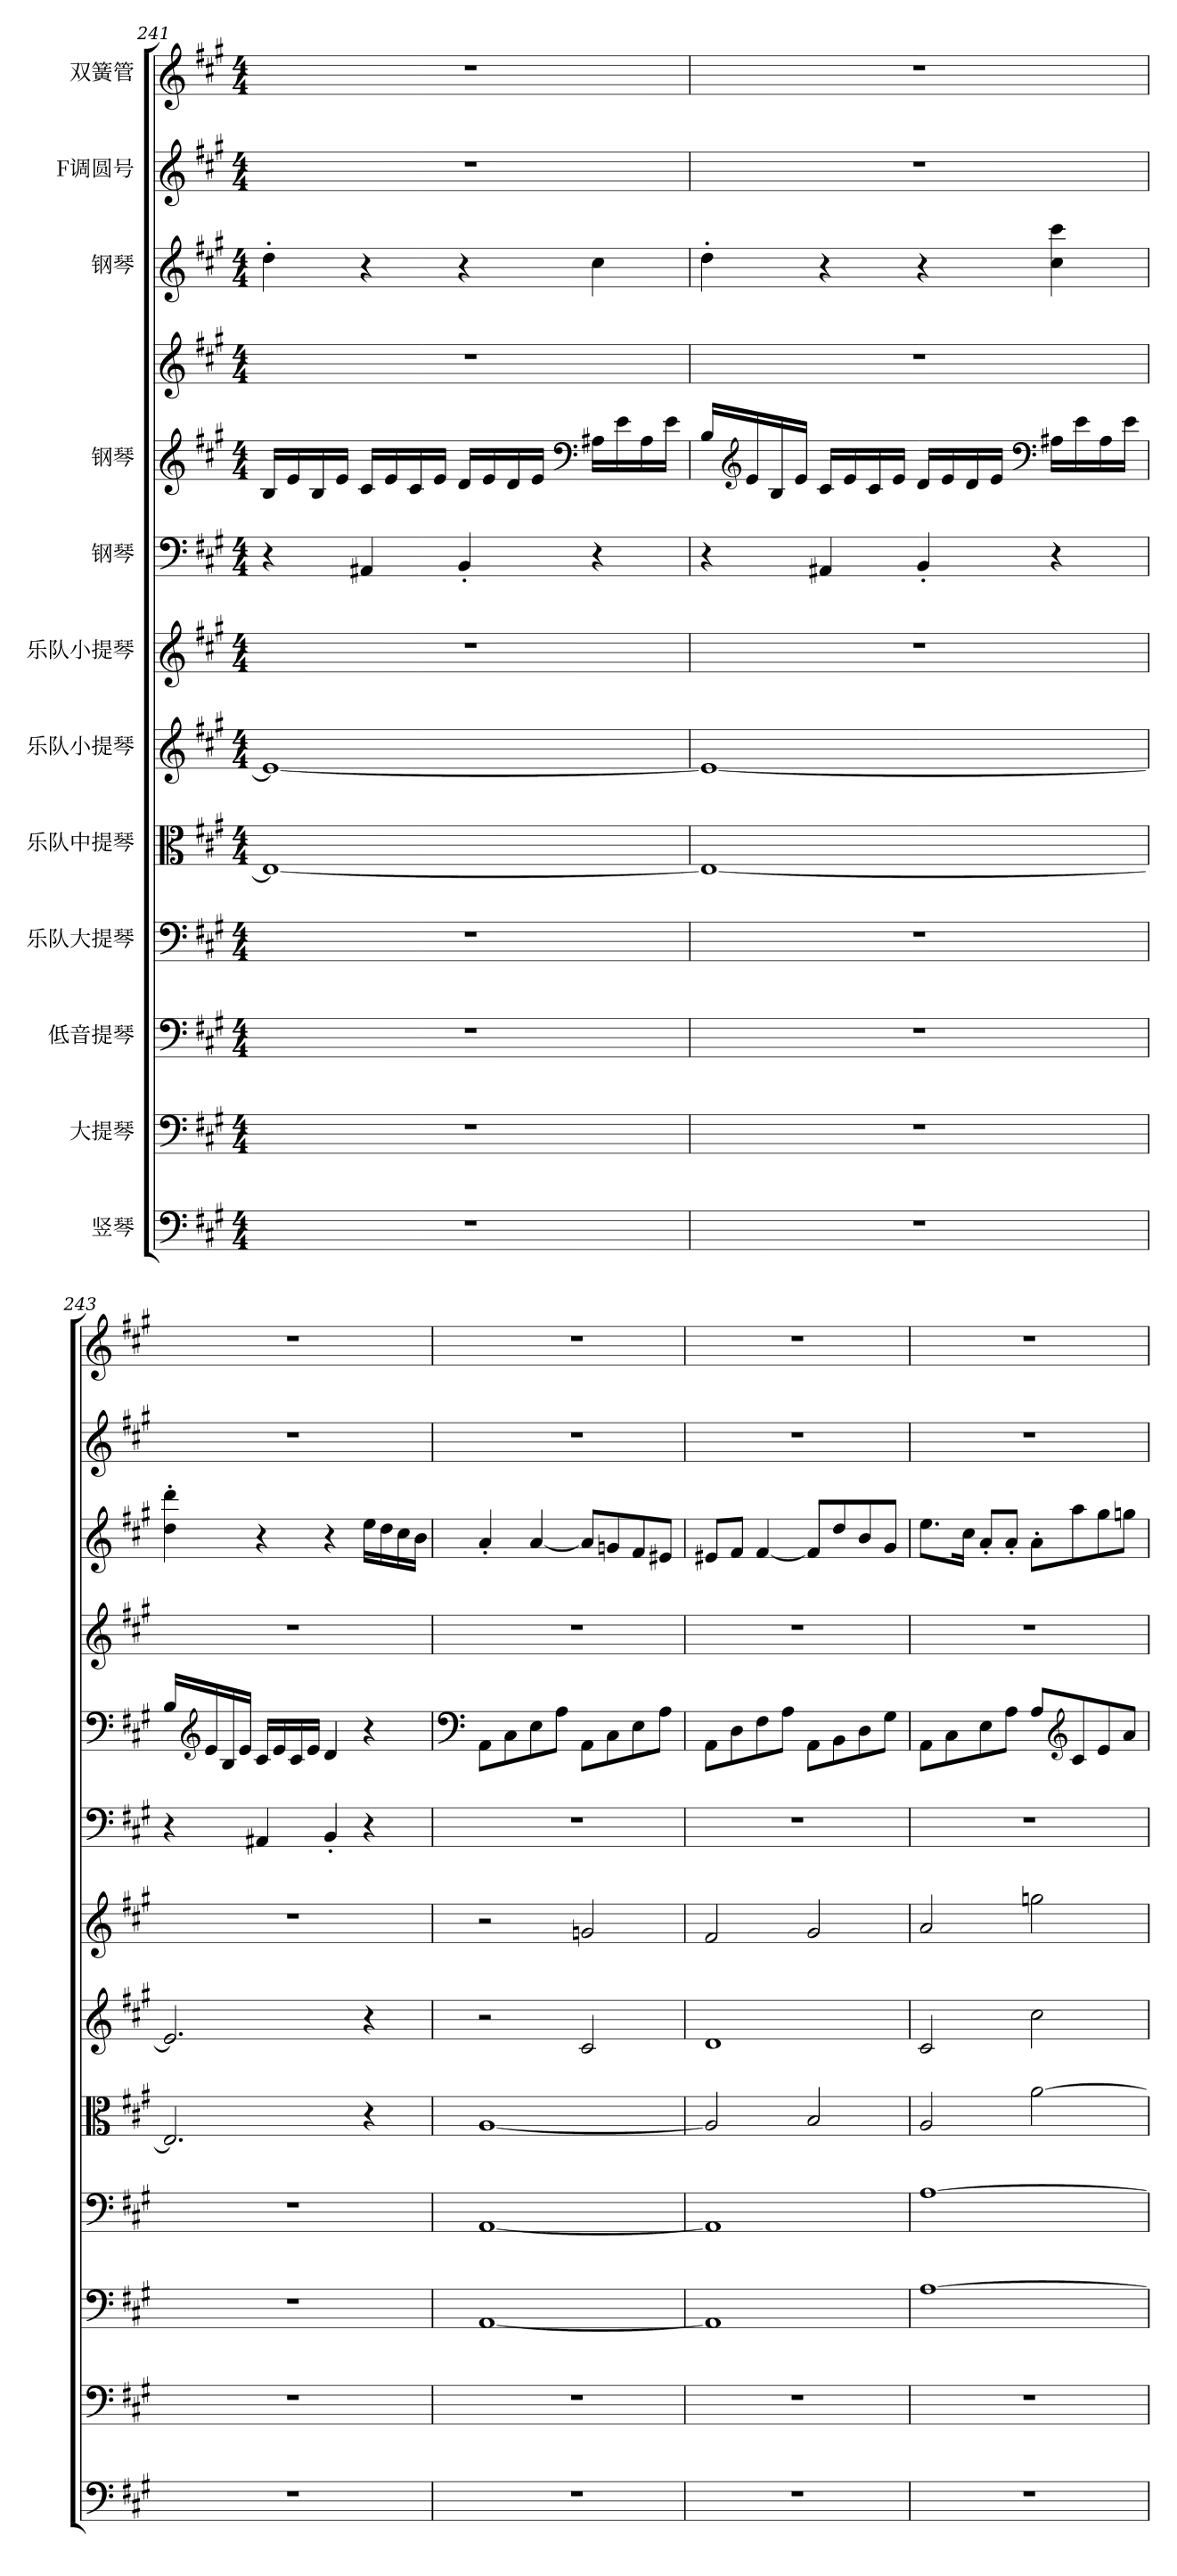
**kern	**kern	**kern	**kern	**kern	**kern	**kern	**kern	**kern	**kern	**kern	**kern	**kern
*part12	*part11	*part10	*part9	*part8	*part7	*part6	*part5	*part4	*part4	*part3	*part2	*part1
*staff13	*staff12	*staff11	*staff10	*staff9	*staff8	*staff7	*staff6	*staff5	*staff4	*staff3	*staff2	*staff1
*I"竖琴	*I"大提琴	*I"低音提琴	*I"乐队大提琴	*I"乐队中提琴	*I"乐队小提琴	*I"乐队小提琴	*I"钢琴	*I"钢琴	*	*I"钢琴	*I"F调圆号	*I"双簧管
!!LO:PB:g=z
*clefF4	*clefF4	*clefF4	*clefF4	*clefC3	*clefG2	*clefG2	*clefF4	*clefG2	*clefG2	*clefG2	*clefG2	*clefG2
*	*	*ITrd7c12	*	*	*	*	*	*	*	*	*ITrd4c7	*
*k[f#c#g#]	*k[f#c#g#]	*k[f#c#g#]	*k[f#c#g#]	*k[f#c#g#]	*k[f#c#g#]	*k[f#c#g#]	*k[f#c#g#]	*k[f#c#g#]	*k[f#c#g#]	*k[f#c#g#]	*k[f#c#]	*k[f#c#g#]
*M4/4	*M4/4	*M4/4	*M4/4	*M4/4	*M4/4	*M4/4	*M4/4	*M4/4	*M4/4	*M4/4	*M4/4	*M4/4
=241	=241	=241	=241	=241	=241	=241	=241	=241	=241	=241	=241	=241
1r	1r	1r	1r	1E_	1e_	1r	4r	16B/LL	1r	4dd'\	1r	1r
.	.	.	.	.	.	.	.	16e/	.	.	.	.
.	.	.	.	.	.	.	.	16B/	.	.	.	.
.	.	.	.	.	.	.	.	16e/JJ	.	.	.	.
.	.	.	.	.	.	.	4AA#X/	16c#/LL	.	4r	.	.
.	.	.	.	.	.	.	.	16e/	.	.	.	.
.	.	.	.	.	.	.	.	16c#/	.	.	.	.
.	.	.	.	.	.	.	.	16e/JJ	.	.	.	.
.	.	.	.	.	.	.	4BB'/	16d/LL	.	4r	.	.
.	.	.	.	.	.	.	.	16e/	.	.	.	.
.	.	.	.	.	.	.	.	16d/	.	.	.	.
.	.	.	.	.	.	.	.	16e/JJ	.	.	.	.
*	*	*	*	*	*	*	*	*clefF4	*	*	*	*
.	.	.	.	.	.	.	4r	16A#X\LL	.	4cc#\	.	.
.	.	.	.	.	.	.	.	16e\	.	.	.	.
.	.	.	.	.	.	.	.	16A#\	.	.	.	.
.	.	.	.	.	.	.	.	16e\JJ	.	.	.	.
=242	=242	=242	=242	=242	=242	=242	=242	=242	=242	=242	=242	=242
1r	1r	1r	1r	1E_	1e_	1r	4r	16B/LL	1r	4dd'\	1r	1r
*	*	*	*	*	*	*	*	*clefG2	*	*	*	*
.	.	.	.	.	.	.	.	16e/	.	.	.	.
.	.	.	.	.	.	.	.	16B/	.	.	.	.
.	.	.	.	.	.	.	.	16e/JJ	.	.	.	.
.	.	.	.	.	.	.	4AA#X/	16c#/LL	.	4r	.	.
.	.	.	.	.	.	.	.	16e/	.	.	.	.
.	.	.	.	.	.	.	.	16c#/	.	.	.	.
.	.	.	.	.	.	.	.	16e/JJ	.	.	.	.
.	.	.	.	.	.	.	4BB'/	16d/LL	.	4r	.	.
.	.	.	.	.	.	.	.	16e/	.	.	.	.
.	.	.	.	.	.	.	.	16d/	.	.	.	.
.	.	.	.	.	.	.	.	16e/JJ	.	.	.	.
*	*	*	*	*	*	*	*	*clefF4	*	*	*	*
.	.	.	.	.	.	.	4r	16A#X\LL	.	4cc#\ 4ccc#\	.	.
.	.	.	.	.	.	.	.	16e\	.	.	.	.
.	.	.	.	.	.	.	.	16A#\	.	.	.	.
.	.	.	.	.	.	.	.	16e\JJ	.	.	.	.
!!LO:PB:g=z
=243	=243	=243	=243	=243	=243	=243	=243	=243	=243	=243	=243	=243
*	*	*	*	*	*	*	*	*	*	*	*	*MM126
1r	1r	1r	1r	2.E/]	2.e/]	1r	4r	16B/LL	1r	4dd\' 4ddd\'	1r	1r
*	*	*	*	*	*	*	*	*clefG2	*	*	*	*
.	.	.	.	.	.	.	.	16e/	.	.	.	.
.	.	.	.	.	.	.	.	16B/	.	.	.	.
.	.	.	.	.	.	.	.	16e/JJ	.	.	.	.
.	.	.	.	.	.	.	4AA#X/	16c#/LL	.	4r	.	.
.	.	.	.	.	.	.	.	16e/	.	.	.	.
.	.	.	.	.	.	.	.	16c#/	.	.	.	.
.	.	.	.	.	.	.	.	16e/JJ	.	.	.	.
.	.	.	.	.	.	.	4BB'/	4d/	.	4r	.	.
.	.	.	.	4r	4r	.	4r	4r	.	16ee\LL	.	.
.	.	.	.	.	.	.	.	.	.	16dd\	.	.
.	.	.	.	.	.	.	.	.	.	16cc#\	.	.
.	.	.	.	.	.	.	.	.	.	16b\JJ	.	.
=244	=244	=244	=244	=244	=244	=244	=244	=244	=244	=244	=244	=244
*	*	*	*	*	*	*	*	*clefF4	*	*	*	*
*	*	*	*	*	*	*	*	*	*	*	*	*MM128
1r	1r	[1AAA	[1AA	[1A	2r	2r	1r	8AA\L	1r	4a'/	1r	1r
.	.	.	.	.	.	.	.	8C#\	.	.	.	.
.	.	.	.	.	.	.	.	8E\	.	[4a/	.	.
.	.	.	.	.	.	.	.	8A\J	.	.	.	.
.	.	.	.	.	2c#/	2gn/	.	8AA\L	.	8a/L]	.	.
.	.	.	.	.	.	.	.	8C#\	.	8gn/	.	.
.	.	.	.	.	.	.	.	8E\	.	8f#/	.	.
.	.	.	.	.	.	.	.	8A\J	.	8e#X/J	.	.
=245	=245	=245	=245	=245	=245	=245	=245	=245	=245	=245	=245	=245
1r	1r	1AAA]	1AA]	2A/]	1d	2f#/	1r	8AA\L	1r	8e#X/L	1r	1r
.	.	.	.	.	.	.	.	8D\	.	8f#/J	.	.
.	.	.	.	.	.	.	.	8F#\	.	[4f#/	.	.
.	.	.	.	.	.	.	.	8A\J	.	.	.	.
.	.	.	.	2B/	.	2g#/	.	8AA\L	.	8f#/L]	.	.
.	.	.	.	.	.	.	.	8BB\	.	8dd/	.	.
.	.	.	.	.	.	.	.	8D\	.	8b/	.	.
.	.	.	.	.	.	.	.	8G#\J	.	8g#/J	.	.
!!LO:PB:g=z
=246	=246	=246	=246	=246	=246	=246	=246	=246	=246	=246	=246	=246
1r	1r	[1AA	[1A	2A/	2c#/	2a/	1r	8AA\L	1r	8.ee\L	1r	1r
.	.	.	.	.	.	.	.	8C#\	.	.	.	.
.	.	.	.	.	.	.	.	.	.	16cc#\Jk	.	.
.	.	.	.	.	.	.	.	8E\	.	8a'/L	.	.
.	.	.	.	.	.	.	.	8A\J	.	8a'/J	.	.
.	.	.	.	[2a\	2cc#\	2ggn\	.	8A/L	.	8a'\L	.	.
*	*	*	*	*	*	*	*	*clefG2	*	*	*	*
.	.	.	.	.	.	.	.	8c#/	.	8aa\	.	.
.	.	.	.	.	.	.	.	8e/	.	8gg#\	.	.
.	.	.	.	.	.	.	.	8a/J	.	8ggn\J	.	.
=	=	=	=	=	=	=	=	=	=	=	=	=
*-	*-	*-	*-	*-	*-	*-	*-	*-	*-	*-	*-	*-
